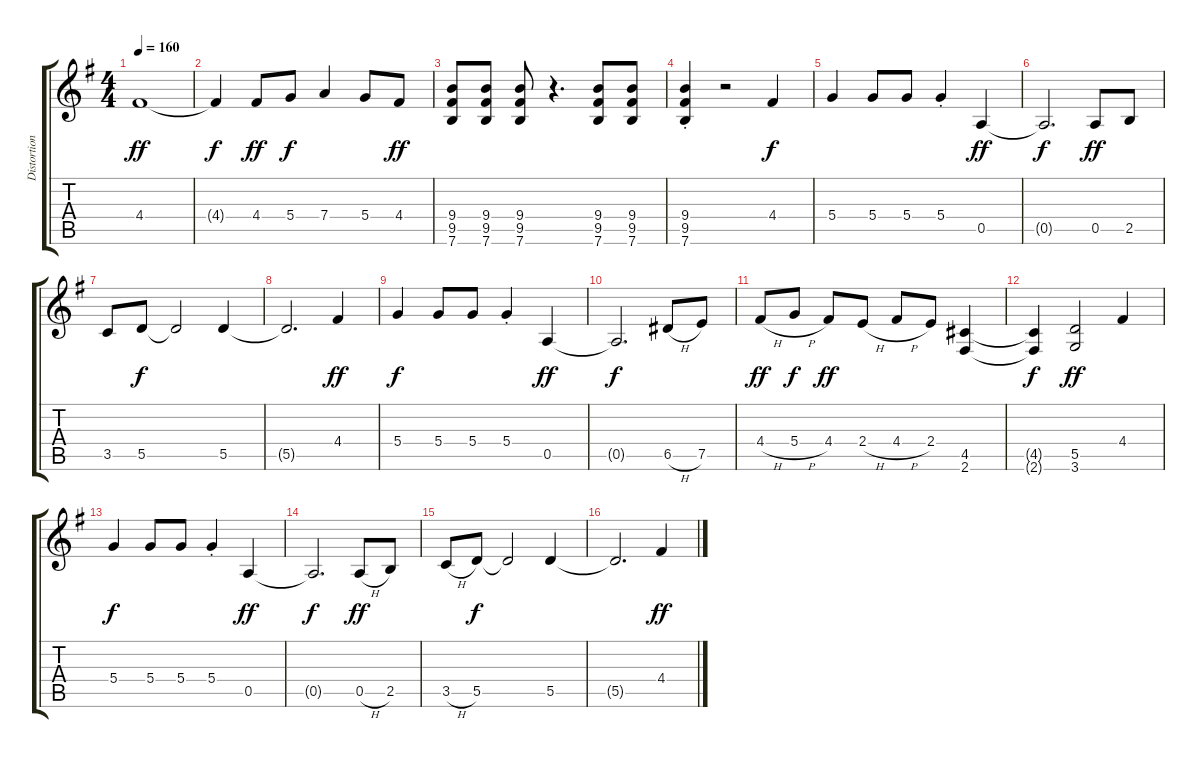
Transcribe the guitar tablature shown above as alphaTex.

\track ("Distortion" "Distortion") {instrument overdrivenguitar}
\staff {score tabs}
\tuning (E4 B3 G3 D3 A2 E2) {hide}
\ts (4 4)
\tempo 160
\clef g2
\ks g
4.4.1{dy ff} |
4.4{t}.4{dy f} 4.4.8{dy ff} 5.4.8{dy f} 7.4.4 5.4.8 4.4.8{dy ff} |
(9.4 9.5 7.6).8 (9.4 9.5 7.6).8 (9.4 9.5 7.6).8 r.4{d} (9.4 9.5 7.6).8 (9.4 9.5 7.6).8 |
(9.4{st} 9.5{st} 7.6{st}).4 r.2 4.4.4{dy f} |
5.4.4 5.4.8 5.4.8 5.4{st}.4 0.5.4{dy ff} |
0.5{t}.2{d dy f} 0.5.8{dy ff} 2.5.8 |
3.5.8 5.5.8{dy f} 5.5{t}.2 5.5.4 |
5.5{t}.2{d} 4.4.4{dy ff} |
5.4.4{dy f} 5.4.8 5.4.8 5.4{st}.4 0.5.4{dy ff} |
0.5{t}.2{d dy f} 6.5{h}.8 7.5.8 |
4.4{h}.8{dy ff} 5.4{h}.8{dy f} 4.4.8{dy ff} 2.4{h}.8 4.4{h}.8 2.4.8 (4.5 2.6).4 |
(4.5{t} 2.6{t}).4{dy f} (5.5 3.6).2{dy ff} 4.4.4 |
5.4.4{dy f} 5.4.8 5.4.8 5.4{st}.4 0.5.4{dy ff} |
0.5{t}.2{d dy f} 0.5{h}.8{dy ff} 2.5.8 |
3.5{h}.8 5.5.8{dy f} 5.5{t}.2 5.5.4 |
5.5{t}.2{d} 4.4.4{dy ff}
